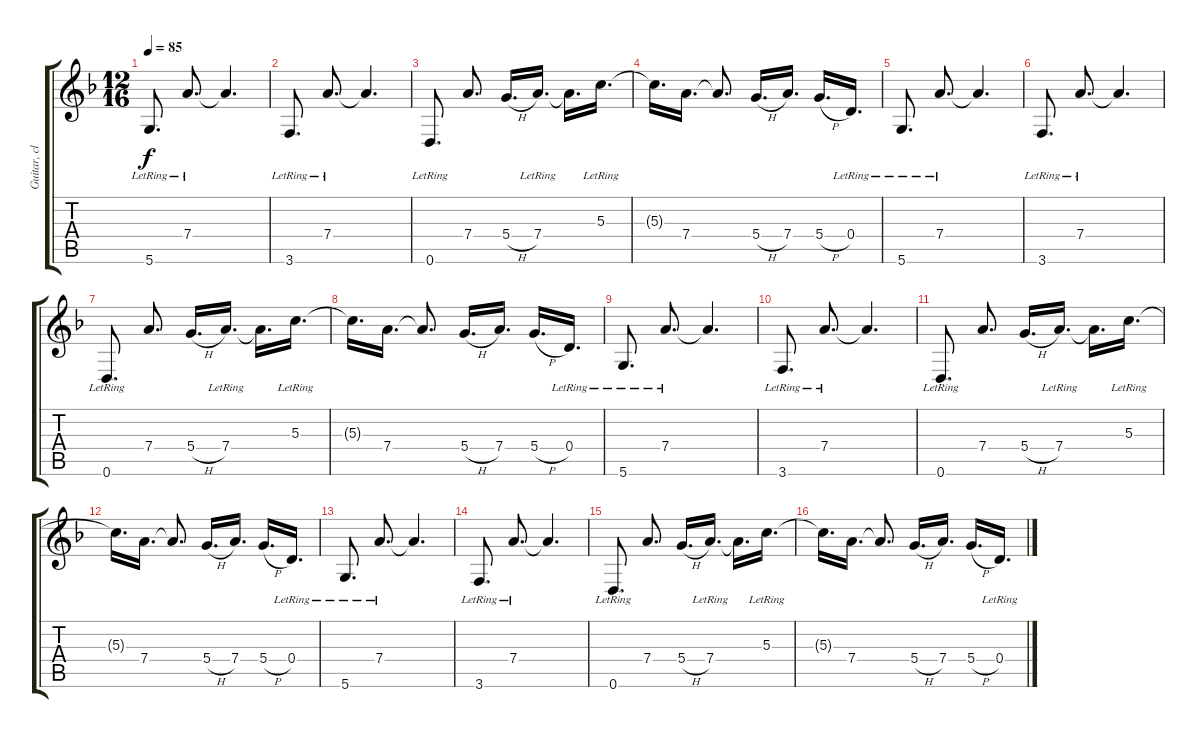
\track ("Guitar, clean w/ delay" "Guitar, cl") {instrument electricguitarclean}
\staff {score tabs}
\tuning (E4 B3 G3 D3 A2 D2) {hide}
\ts (12 16)
\tempo 85
\clef g2
\ks dminor
5.6{lr}.8{d dy f} 7.4{lr}.8{d} 7.4{t}.4{d} |
3.6{lr}.8{d} 7.4{lr}.8{d} 7.4{t}.4{d} |
0.6{lr}.8{d} 7.4.8{d} 5.4{h}.16{d} 7.4{lr}.16{d} 7.4{t}.16{d} 5.3{lr}.16{d} |
5.3{t}.16{d} 7.4.16{d} 7.4{t}.8{d} 5.4{h}.16{d} 7.4.16{d} 5.4{h}.16{d} 0.4{lr}.16{d} |
5.6{lr}.8{d} 7.4{lr}.8{d} 7.4{t}.4{d} |
3.6{lr}.8{d} 7.4{lr}.8{d} 7.4{t}.4{d} |
0.6{lr}.8{d} 7.4.8{d} 5.4{h}.16{d} 7.4{lr}.16{d} 7.4{t}.16{d} 5.3{lr}.16{d} |
5.3{t}.16{d} 7.4.16{d} 7.4{t}.8{d} 5.4{h}.16{d} 7.4.16{d} 5.4{h}.16{d} 0.4{lr}.16{d} |
5.6{lr}.8{d} 7.4{lr}.8{d} 7.4{t}.4{d} |
3.6{lr}.8{d} 7.4{lr}.8{d} 7.4{t}.4{d} |
0.6{lr}.8{d} 7.4.8{d} 5.4{h}.16{d} 7.4{lr}.16{d} 7.4{t}.16{d} 5.3{lr}.16{d} |
5.3{t}.16{d} 7.4.16{d} 7.4{t}.8{d} 5.4{h}.16{d} 7.4.16{d} 5.4{h}.16{d} 0.4{lr}.16{d} |
5.6{lr}.8{d} 7.4{lr}.8{d} 7.4{t}.4{d} |
3.6{lr}.8{d} 7.4{lr}.8{d} 7.4{t}.4{d} |
0.6{lr}.8{d} 7.4.8{d} 5.4{h}.16{d} 7.4{lr}.16{d} 7.4{t}.16{d} 5.3{lr}.16{d} |
5.3{t}.16{d} 7.4.16{d} 7.4{t}.8{d} 5.4{h}.16{d} 7.4.16{d} 5.4{h}.16{d} 0.4{lr}.16{d}
